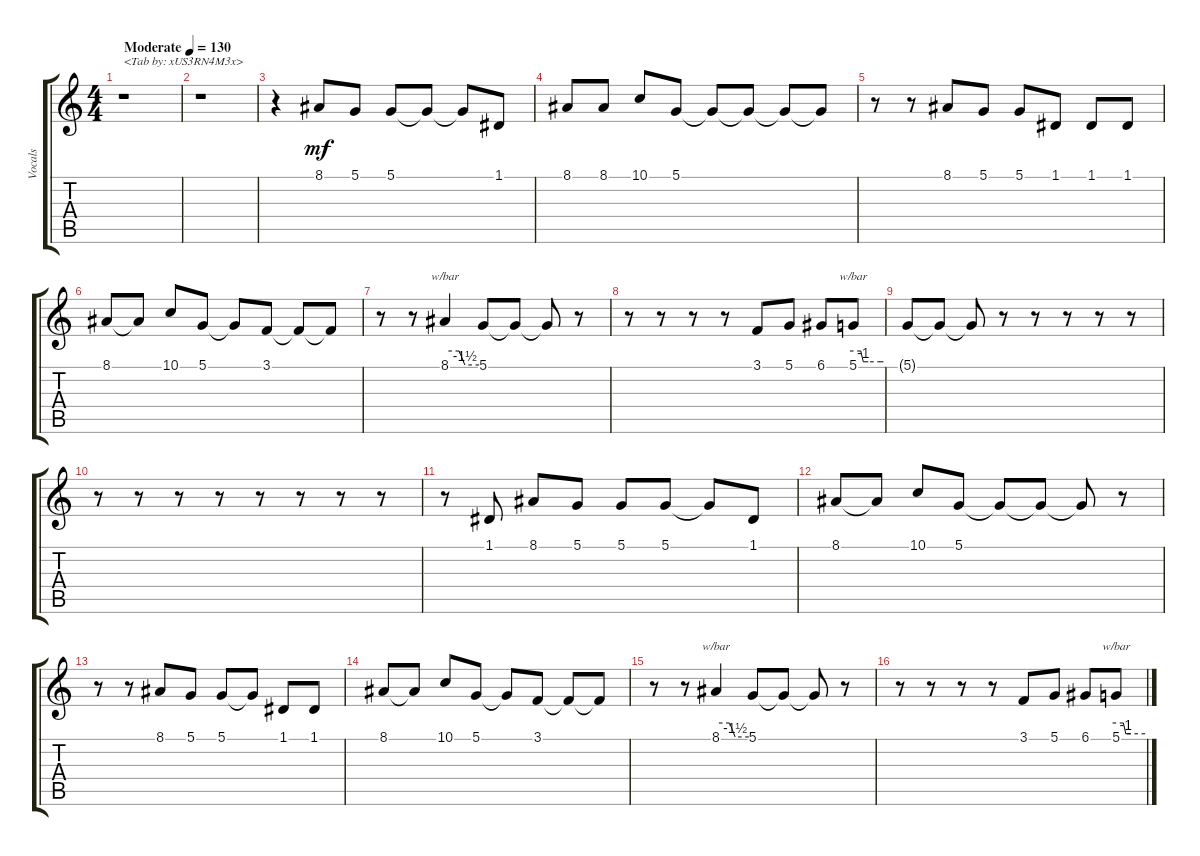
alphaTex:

\track ("Vocals" "Vocals") {instrument lead2sawtooth}
\staff {score tabs}
\tuning (D4 A3 F3 C3 G2 C2) {hide}
\ts (4 4)
\tempo (130 "Moderate")
\clef g2
\ks c
r.1{txt "<Tab by: xUS3RN4M3x>" dy mf instrument lead2sawtooth} |
r.1 |
r.4 8.1.8 5.1.8 5.1.8 5.1{t}.8 5.1{t}.8 1.1.8 |
8.1.8 8.1.8 10.1.8 5.1.8 5.1{t}.8 5.1{t}.8 5.1{t}.8 5.1{t}.8 |
r.8 r.8 8.1.8 5.1.8 5.1.8 1.1.8 1.1.8 1.1.8 |
8.1.8 8.1{t}.8 10.1.8 5.1.8 5.1{t}.8 3.1.8 3.1{t}.8 3.1{t}.8 |
r.8 r.8 8.1.4{tbe (custom default 0 0 25 0 35 -6 60 -6)} 5.1.8 5.1{t}.8 5.1{t}.8 r.8 |
r.8 r.8 r.8 r.8 3.1.8 5.1.8 6.1.8 5.1.8{tbe (custom default 0 0 15 0 20 -4 30 -4 55 -4 60 -4)} |
5.1{t}.8 5.1{t}.8 5.1{t}.8 r.8 r.8 r.8 r.8 r.8 |
r.8 r.8 r.8 r.8 r.8 r.8 r.8 r.8 |
r.8 1.1.8 8.1.8 5.1.8 5.1.8 5.1.8 5.1{t}.8 1.1.8 |
8.1.8 8.1{t}.8 10.1.8 5.1.8 5.1{t}.8 5.1{t}.8 5.1{t}.8 r.8 |
r.8 r.8 8.1.8 5.1.8 5.1.8 5.1{t}.8 1.1.8 1.1.8 |
8.1.8 8.1{t}.8 10.1.8 5.1.8 5.1{t}.8 3.1.8 3.1{t}.8 3.1{t}.8 |
r.8 r.8 8.1.4{tbe (custom default 0 0 25 0 35 -6 60 -6)} 5.1.8 5.1{t}.8 5.1{t}.8 r.8 |
r.8 r.8 r.8 r.8 3.1.8 5.1.8 6.1.8 5.1.8{tbe (custom default 0 0 15 0 20 -4 30 -4 60 -4)}
